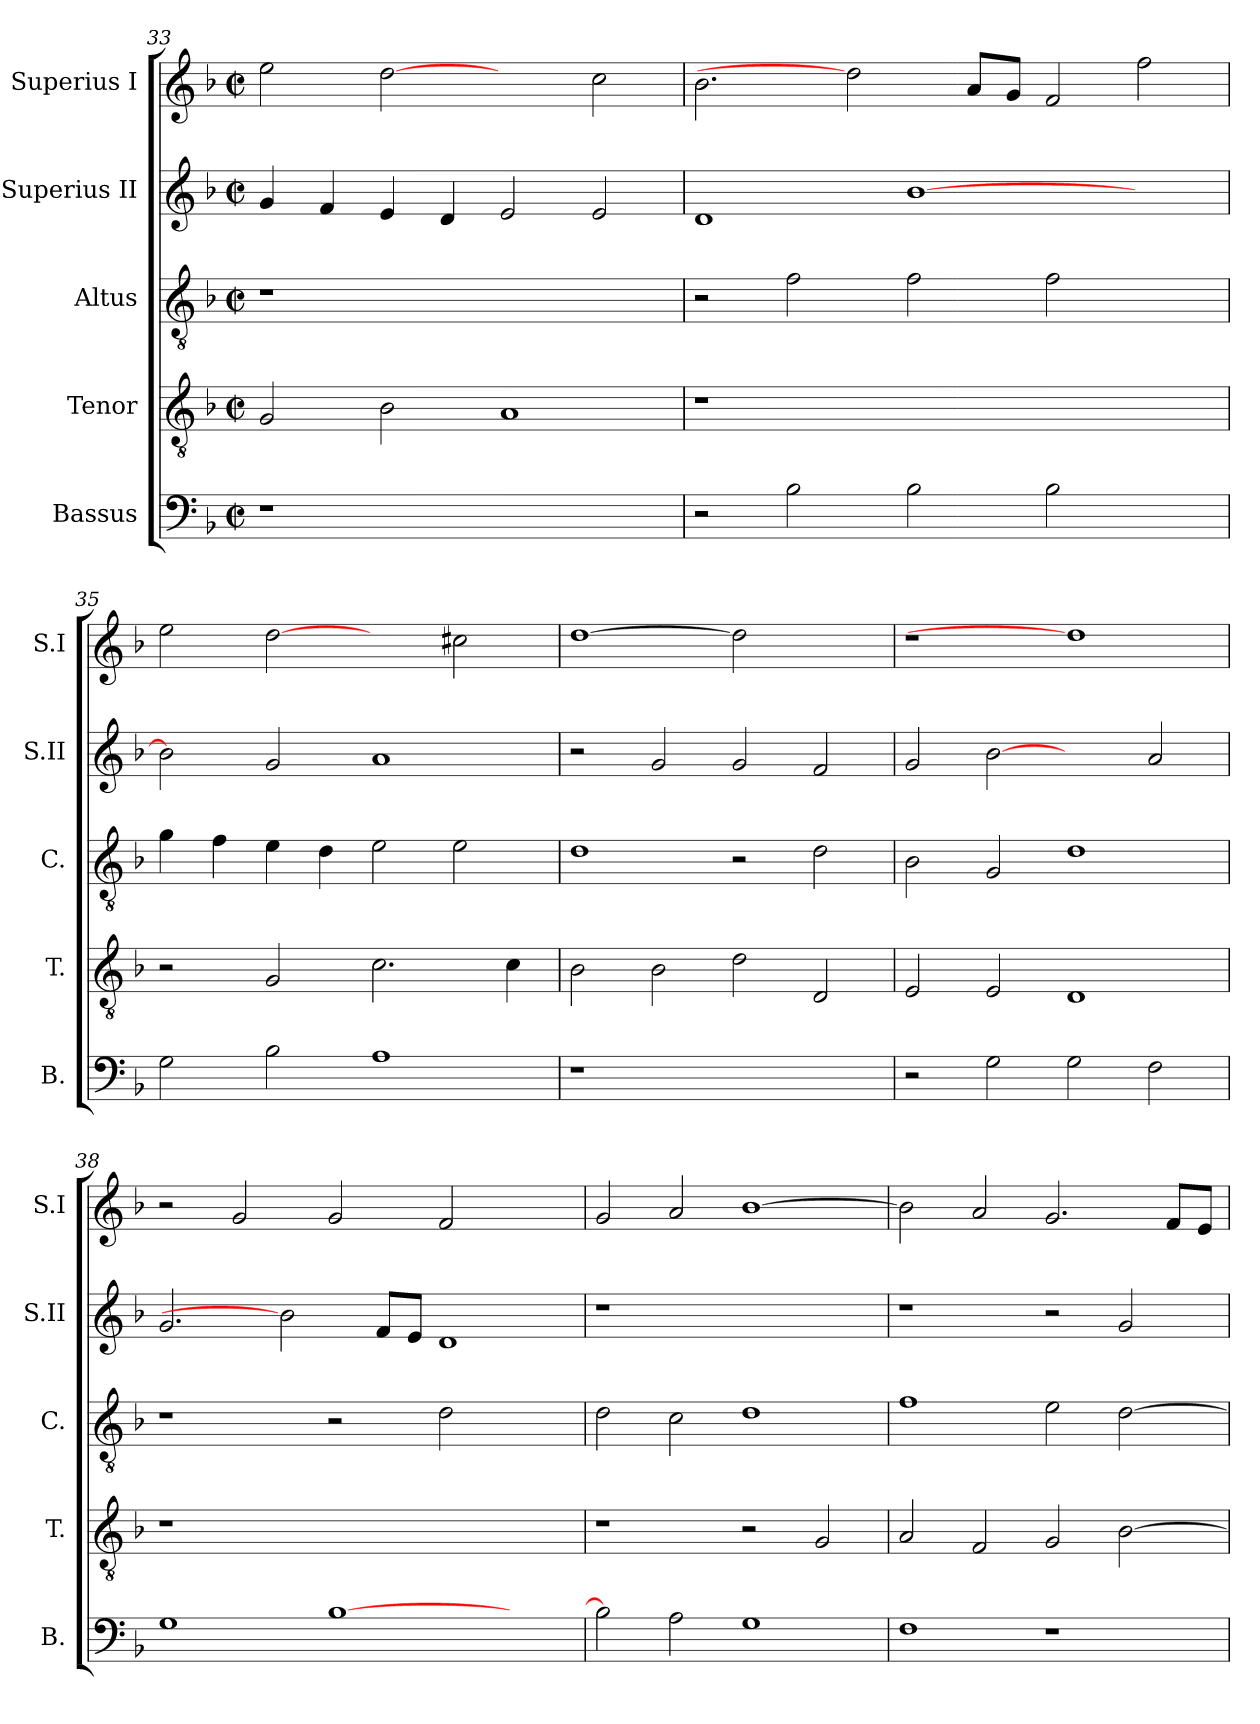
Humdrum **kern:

**kern	**kern	**kern	**kern	**kern
*part5	*part4	*part3	*part2	*part1
*staff5	*staff4	*staff3	*staff2	*staff1
*I"Bassus	*I"Tenor	*I"Altus	*I"Superius II	*I"Superius I
*I'B.	*I'T.	*I'C.	*I'S.II	*I'S.I
*clefF4	*clefGv2	*clefGv2	*clefG2	*clefG2
*	*ITrd7c12	*ITrd7c12	*	*
*k[b-]	*k[b-]	*k[b-]	*k[b-]	*k[b-]
*F:	*F:	*F:	*F:	*F:
*M2/2	*M2/2	*M2/2	*M2/2	*M2/2
*met(c|)	*met(c|)	*met(c|)	*met(c|)	*met(c|)
=33	=33	=33	=33	=33
!LO:N:vis=1	!	!LO:N:vis=1	!	!
1r	2GGi/	1r	4gi/	2eei\
.	.	.	4fi/	.
.	2BB-i\	.	4ei/	[2ddi
.	.	.	4di/	.
1ryy	1AAi	1ryy	2ei/	2ryy
.	.	.	2ei/	2cci\
=34	=34	=34	=34	=34
!	!LO:N:vis=1	!	!	!
2r	1r	2r	1di	2.b-i\
2B-i\	.	2Fi\	.	.
.	.	.	.	2ddi]
2B-i\	1.ryy	2Fi\	[>1b-i	.
.	.	.	.	8ai/L
.	.	.	.	8gi/J
2B-i\	.	2Fi\	.	2fi/
2ryy	.	2ryy	2ryy	2ffi\
=35	=35	=35	=35	=35
2Gi\	2r	4Gi\	2b-i\]	2eei\
.	.	4Fi\	.	.
2B-i\	2GGi/	4Ei\	2gi/	[2ddi
.	.	4Di\	.	.
1Ai	2.Ci\	2Ei\	1ai	2ryy
.	.	2Ei\	.	2cc#Xi\
.	4Ci\	.	.	.
!!LO:PB:g=z
=36	=36	=36	=36	=36
!LO:N:vis=1	!	!	!	!
1r	2BB-i\	1Di	2r	[1ddi
.	2BB-i\	.	2gi/	.
1ryy	2Di\	2r	2gi/	2ddi]
.	2DDi/	2Di\	2fi/	2ryy
=37	=37	=37	=37	=37
!	!	!	!	!LO:N:vis=1
2r	2EEi/	2BB-i\	2gi/	1r
2Gi\	2EEi/	2GGi/	[2b-i	.
2Gi\	1DDi	1Di	2ryy	1ddi]
2Fi\	.	.	2ai/	.
=38	=38	=38	=38	=38
!	!LO:N:vis=1	!	!	!
1Gi	1r	1r	2.gi/	2r
.	.	.	.	2gi/
.	.	.	2b-i]	.
[>1B-i	1.ryy	2r	.	2gi/
.	.	.	8fi/L	.
.	.	.	8ei/J	.
.	.	2Di\	1di	2fi/
2ryy	.	2ryy	.	2ryy
=39	=39	=39	=39	=39
!	!	!	!LO:N:vis=1	!
2B-i\]	1r	2Di\	1r	2gi/
2Ai\	.	2Ci\	.	2ai/
1Gi	2r	1Di	1ryy	[>1b-i
.	2GGi/	.	.	.
=40	=40	=40	=40	=40
1Fi	2AAi/	1Fi	1r	2b-i\]
.	2FFi/	.	.	2ai/
1r	2GGi/	2Ei\	2r	2.gi/
.	[>2BB-i\	[>2Di\	2gi/	.
.	.	.	.	8fi/L
.	.	.	.	8ei/J
=	=	=	=	=
*-	*-	*-	*-	*-
